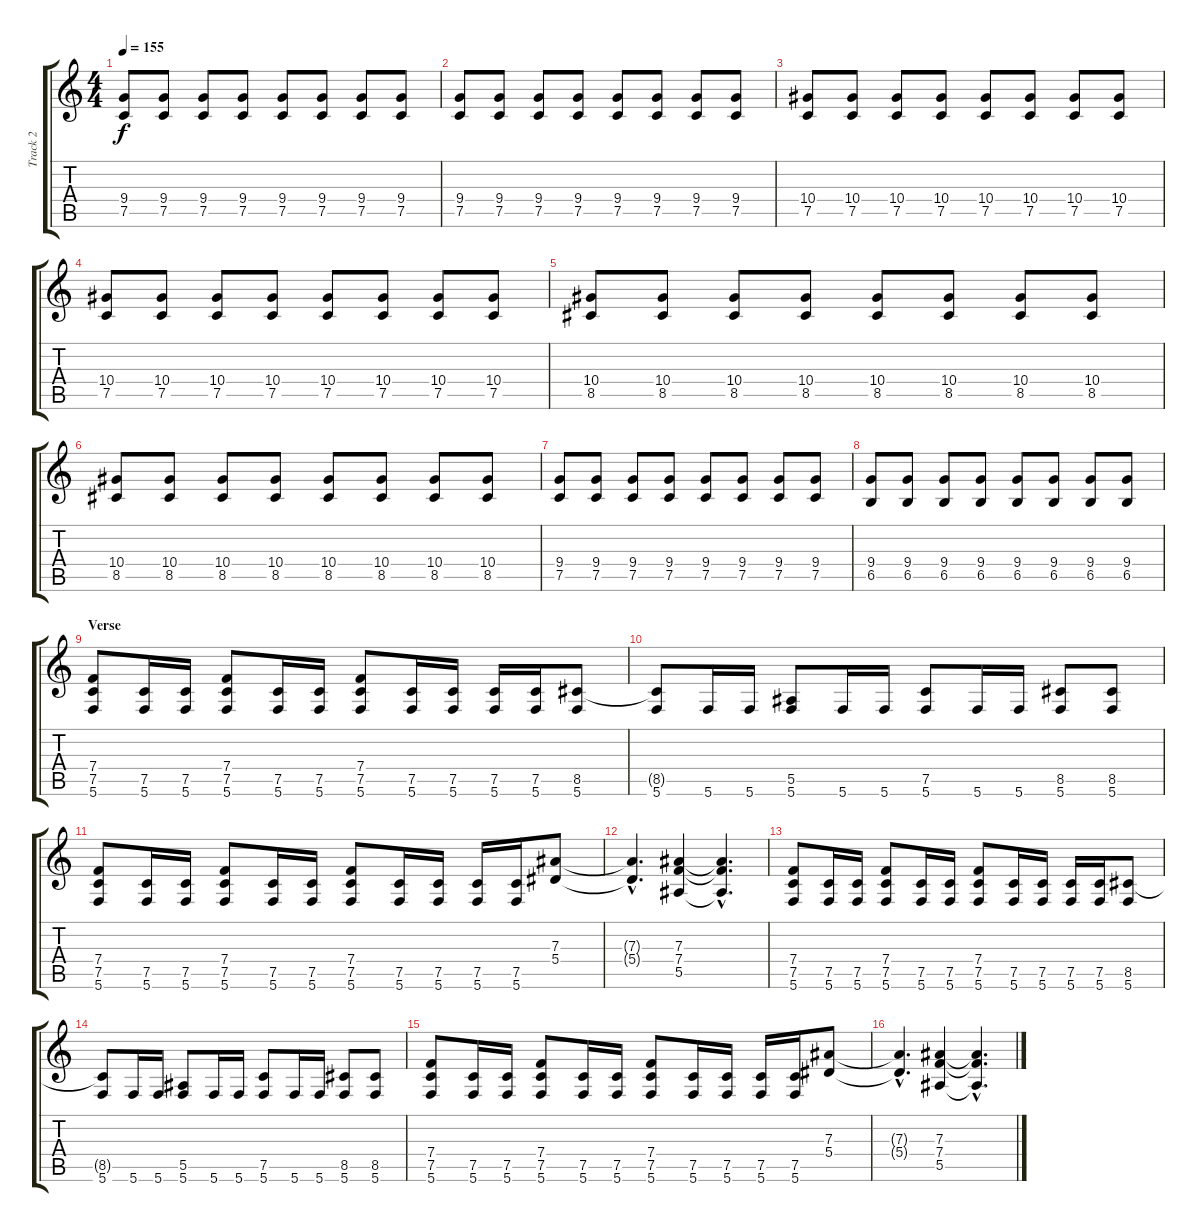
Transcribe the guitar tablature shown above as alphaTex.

\track ("Track 2" "Track 2") {instrument distortionguitar}
\staff {score tabs}
\tuning (C4 G3 Eb3 Bb2 F2 C2) {hide}
\ts (4 4)
\tempo 155
\clef g2
\ks c
(9.4 7.5).8{dy f} (9.4 7.5).8 (9.4 7.5).8 (9.4 7.5).8 (9.4 7.5).8 (9.4 7.5).8 (9.4 7.5).8 (9.4 7.5).8 |
(9.4 7.5).8 (9.4 7.5).8 (9.4 7.5).8 (9.4 7.5).8 (9.4 7.5).8 (9.4 7.5).8 (9.4 7.5).8 (9.4 7.5).8 |
(10.4 7.5).8 (10.4 7.5).8 (10.4 7.5).8 (10.4 7.5).8 (10.4 7.5).8 (10.4 7.5).8 (10.4 7.5).8 (10.4 7.5).8 |
(10.4 7.5).8 (10.4 7.5).8 (10.4 7.5).8 (10.4 7.5).8 (10.4 7.5).8 (10.4 7.5).8 (10.4 7.5).8 (10.4 7.5).8 |
(10.4 8.5).8 (10.4 8.5).8 (10.4 8.5).8 (10.4 8.5).8 (10.4 8.5).8 (10.4 8.5).8 (10.4 8.5).8 (10.4 8.5).8 |
(10.4 8.5).8 (10.4 8.5).8 (10.4 8.5).8 (10.4 8.5).8 (10.4 8.5).8 (10.4 8.5).8 (10.4 8.5).8 (10.4 8.5).8 |
(9.4 7.5).8 (9.4 7.5).8 (9.4 7.5).8 (9.4 7.5).8 (9.4 7.5).8 (9.4 7.5).8 (9.4 7.5).8 (9.4 7.5).8 |
(9.4 6.5).8 (9.4 6.5).8 (9.4 6.5).8 (9.4 6.5).8 (9.4 6.5).8 (9.4 6.5).8 (9.4 6.5).8 (9.4 6.5).8 |
\section ("" "Verse")
(7.4 7.5 5.6).8 (7.5 5.6).16 (7.5 5.6).16 (7.4 7.5 5.6).8 (7.5 5.6).16 (7.5 5.6).16 (7.4 7.5 5.6).8 (7.5 5.6).16 (7.5 5.6).16 (7.5 5.6).16 (7.5 5.6).16 (8.5 5.6).8 |
(8.5{t} 5.6).8 5.6.16 5.6.16 (5.5 5.6).8 5.6.16 5.6.16 (7.5 5.6).8 5.6.16 5.6.16 (8.5 5.6).8 (8.5 5.6).8 |
(7.4 7.5 5.6).8 (7.5 5.6).16 (7.5 5.6).16 (7.4 7.5 5.6).8 (7.5 5.6).16 (7.5 5.6).16 (7.4 7.5 5.6).8 (7.5 5.6).16 (7.5 5.6).16 (7.5 5.6).16 (7.5 5.6).16 (7.3 5.4).8 |
(7.3{hac t} 5.4{hac t}).4{d} (7.3 7.4 5.5).4 (7.3{hac t} 7.4{hac t} 5.5{hac t}).4{d} |
(7.4 7.5 5.6).8 (7.5 5.6).16 (7.5 5.6).16 (7.4 7.5 5.6).8 (7.5 5.6).16 (7.5 5.6).16 (7.4 7.5 5.6).8 (7.5 5.6).16 (7.5 5.6).16 (7.5 5.6).16 (7.5 5.6).16 (8.5 5.6).8 |
(8.5{t} 5.6).8 5.6.16 5.6.16 (5.5 5.6).8 5.6.16 5.6.16 (7.5 5.6).8 5.6.16 5.6.16 (8.5 5.6).8 (8.5 5.6).8 |
(7.4 7.5 5.6).8 (7.5 5.6).16 (7.5 5.6).16 (7.4 7.5 5.6).8 (7.5 5.6).16 (7.5 5.6).16 (7.4 7.5 5.6).8 (7.5 5.6).16 (7.5 5.6).16 (7.5 5.6).16 (7.5 5.6).16 (7.3 5.4).8 |
(7.3{hac t} 5.4{hac t}).4{d} (7.3 7.4 5.5).4 (7.3{hac t} 7.4{hac t} 5.5{hac t}).4{d}
